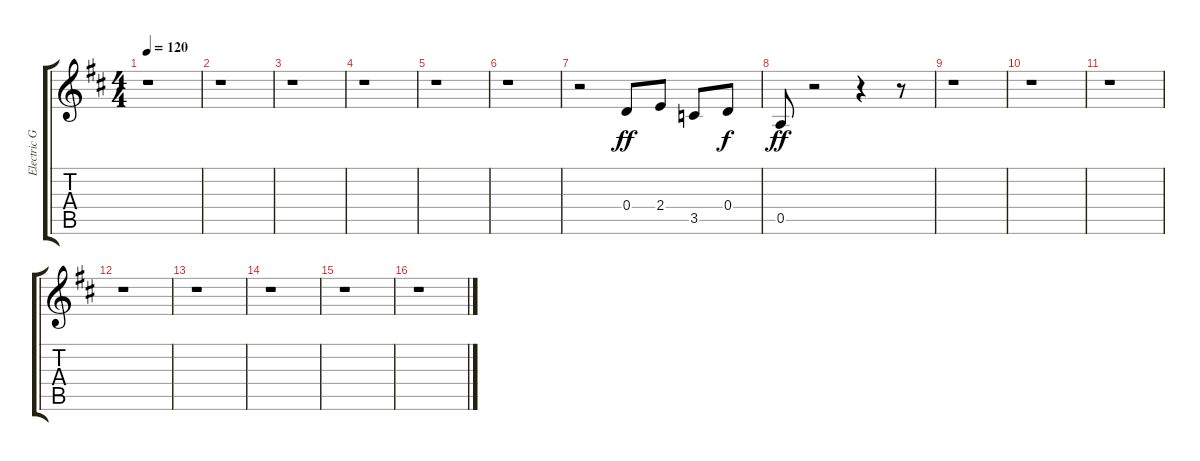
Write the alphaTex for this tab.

\track ("Electric Guitar 2" "Electric G") {instrument overdrivenguitar}
\staff {score tabs}
\tuning (E4 B3 G3 D3 A2 E2) {hide}
\ts (4 4)
\tempo 120
\clef g2
\ks d
r.1{dy f} |
r.1 |
r.1 |
r.1 |
r.1 |
r.1 |
r.2 0.4.8{dy ff} 2.4.8 3.5.8 0.4.8{dy f} |
0.5.8{dy ff} r.2 r.4 r.8 |
r.1 |
r.1 |
r.1 |
r.1 |
r.1 |
r.1 |
r.1 |
r.1
